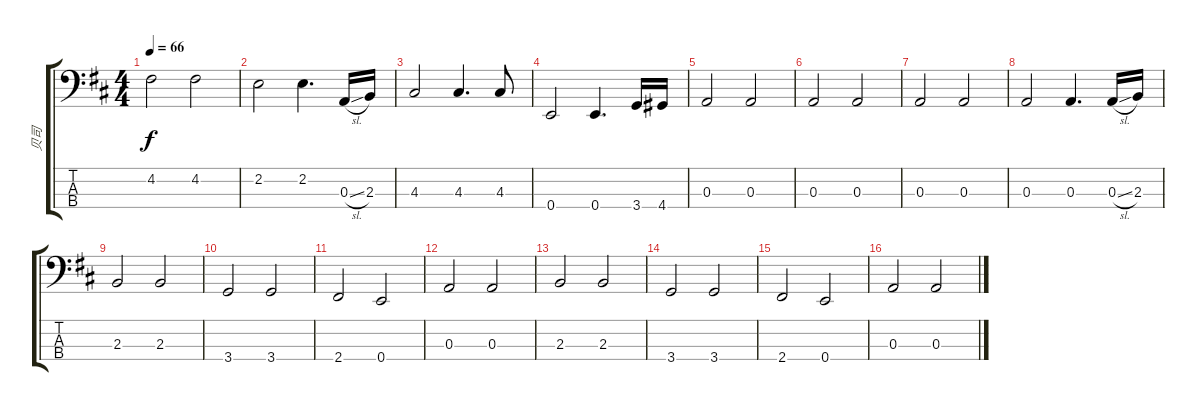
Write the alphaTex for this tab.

\track ("贝司" "贝司") {instrument electricbassfinger}
\staff {score tabs}
\tuning (G2 D2 A1 E1) {hide}
\ts (4 4)
\tempo 66
\clef f4
\ks d
4.2.2{dy f} 4.2.2 |
2.2.2 2.2.4{d} 0.3{sl}.16 2.3.16 |
4.3.2 4.3.4{d} 4.3.8 |
0.4.2 0.4.4{d} 3.4.16 4.4.16 |
0.3.2 0.3.2 |
0.3.2 0.3.2 |
0.3.2 0.3.2 |
0.3.2 0.3.4{d} 0.3{sl}.16 2.3.16 |
2.3.2 2.3.2 |
3.4.2 3.4.2 |
2.4.2 0.4.2 |
0.3.2 0.3.2 |
2.3.2 2.3.2 |
3.4.2 3.4.2 |
2.4.2 0.4.2 |
0.3.2 0.3.2
